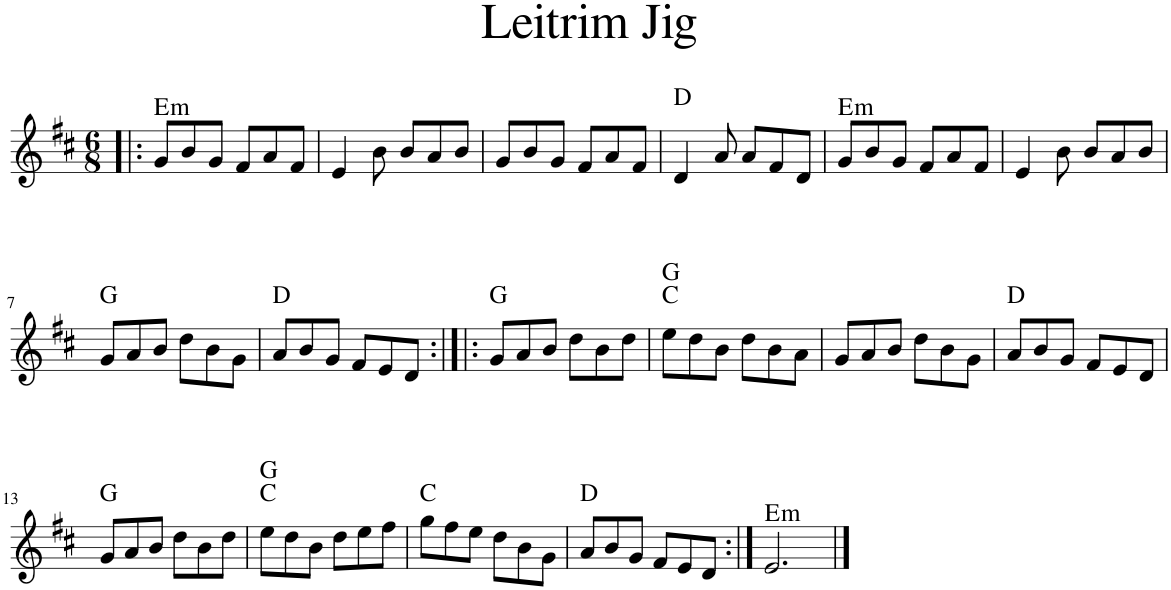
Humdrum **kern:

**kern	**harte
*part1	*part1
*staff1	*
*I"Piano	*
*I'Pno	*
*clefG2	*
*k[f#c#]	*
*M6/8	*
=1!|:	=1!|:
!	!LO:H:kt=m
8g/L	E:min
8b/	.
8g/J	.
8f#/L	.
8a/	.
8f#/J	.
=2	=2
4e/	.
8b\	.
8b/L	.
8a/	.
8b/J	.
=3	=3
8g/L	.
8b/	.
8g/J	.
8f#/L	.
8a/	.
8f#/J	.
=4	=4
4d/	D:maj
8a/	.
8a/L	.
8f#/	.
8d/J	.
=5	=5
!	!LO:H:kt=m
8g/L	E:min
8b/	.
8g/J	.
8f#/L	.
8a/	.
8f#/J	.
=6	=6
4e/	.
8b\	.
8b/L	.
8a/	.
8b/J	.
!!LO:LB:g=z
=7	=7
8g/L	G:maj
8a/	.
8b/J	.
8dd\L	.
8b\	.
8g\J	.
=8	=8
8a/L	D:maj
8b/	.
8g/J	.
8f#/L	.
8e/	.
8d/J	.
=9:|!|:	=9:|!|:
8g/L	G:maj
8a/	.
8b/J	.
8dd\L	.
8b\	.
8dd\J	.
=10	=10
8ee\L	C:maj G:maj
8dd\	.
8b\J	.
8dd\L	.
8b\	.
8a\J	.
=11	=11
8g/L	.
8a/	.
8b/J	.
8dd\L	.
8b\	.
8g\J	.
=12	=12
8a/L	D:maj
8b/	.
8g/J	.
8f#/L	.
8e/	.
8d/J	.
!!LO:LB:g=z
=13	=13
8g/L	G:maj
8a/	.
8b/J	.
8dd\L	.
8b\	.
8dd\J	.
=14	=14
8ee\L	C:maj G:maj
8dd\	.
8b\J	.
8dd\L	.
8ee\	.
8ff#\J	.
=15	=15
8gg\L	C:maj
8ff#\	.
8ee\J	.
8dd\L	.
8b\	.
8g\J	.
=16	=16
8a/L	D:maj
8b/	.
8g/J	.
8f#/L	.
8e/	.
8d/J	.
=17:|!	=17:|!
!	!LO:H:kt=m
2.e/	E:min
==	==
*-	*-
